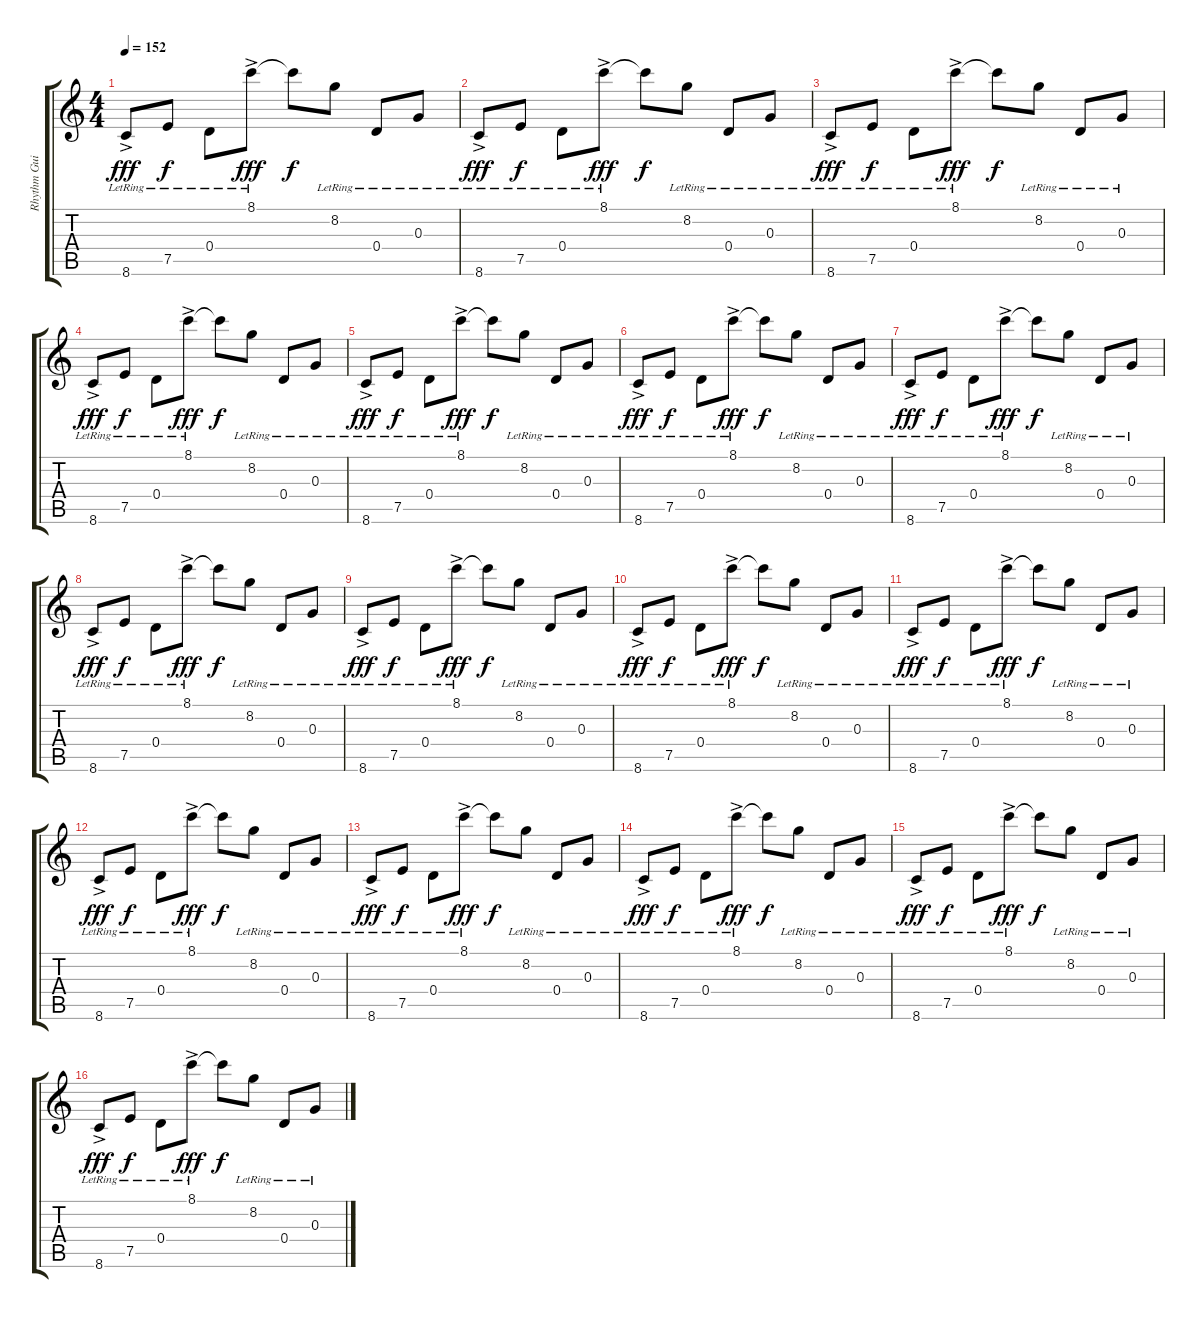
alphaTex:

\track ("Rhythm Guitar 2" "Rhythm Gui") {instrument electricguitarclean}
\staff {score tabs}
\tuning (E4 B3 G3 D3 A2 E2) {hide}
\ts (4 4)
\tempo 152
\clef g2
\ks c
8.6{ac lr}.8{dy fff} 7.5{lr}.8{dy f} 0.4{lr}.8 8.1{ac lr}.8{dy fff} 8.1{t}.8{dy f} 8.2{lr}.8 0.4{lr}.8 0.3{lr}.8 |
8.6{ac lr}.8{dy fff} 7.5{lr}.8{dy f} 0.4{lr}.8 8.1{ac lr}.8{dy fff} 8.1{t}.8{dy f} 8.2{lr}.8 0.4{lr}.8 0.3{lr}.8 |
8.6{ac lr}.8{dy fff} 7.5{lr}.8{dy f} 0.4{lr}.8 8.1{ac lr}.8{dy fff} 8.1{t}.8{dy f} 8.2{lr}.8 0.4{lr}.8 0.3{lr}.8 |
8.6{ac lr}.8{dy fff} 7.5{lr}.8{dy f} 0.4{lr}.8 8.1{ac lr}.8{dy fff} 8.1{t}.8{dy f} 8.2{lr}.8 0.4{lr}.8 0.3{lr}.8 |
8.6{ac lr}.8{dy fff} 7.5{lr}.8{dy f} 0.4{lr}.8 8.1{ac lr}.8{dy fff} 8.1{t}.8{dy f} 8.2{lr}.8 0.4{lr}.8 0.3{lr}.8 |
8.6{ac lr}.8{dy fff} 7.5{lr}.8{dy f} 0.4{lr}.8 8.1{ac lr}.8{dy fff} 8.1{t}.8{dy f} 8.2{lr}.8 0.4{lr}.8 0.3{lr}.8 |
8.6{ac lr}.8{dy fff} 7.5{lr}.8{dy f} 0.4{lr}.8 8.1{ac lr}.8{dy fff} 8.1{t}.8{dy f} 8.2{lr}.8 0.4{lr}.8 0.3{lr}.8 |
8.6{ac lr}.8{dy fff} 7.5{lr}.8{dy f} 0.4{lr}.8 8.1{ac lr}.8{dy fff} 8.1{t}.8{dy f} 8.2{lr}.8 0.4{lr}.8 0.3{lr}.8 |
8.6{ac lr}.8{dy fff} 7.5{lr}.8{dy f} 0.4{lr}.8 8.1{ac lr}.8{dy fff} 8.1{t}.8{dy f} 8.2{lr}.8 0.4{lr}.8 0.3{lr}.8 |
8.6{ac lr}.8{dy fff} 7.5{lr}.8{dy f} 0.4{lr}.8 8.1{ac lr}.8{dy fff} 8.1{t}.8{dy f} 8.2{lr}.8 0.4{lr}.8 0.3{lr}.8 |
8.6{ac lr}.8{dy fff} 7.5{lr}.8{dy f} 0.4{lr}.8 8.1{ac lr}.8{dy fff} 8.1{t}.8{dy f} 8.2{lr}.8 0.4{lr}.8 0.3{lr}.8 |
8.6{ac lr}.8{dy fff} 7.5{lr}.8{dy f} 0.4{lr}.8 8.1{ac lr}.8{dy fff} 8.1{t}.8{dy f} 8.2{lr}.8 0.4{lr}.8 0.3{lr}.8 |
8.6{ac lr}.8{dy fff} 7.5{lr}.8{dy f} 0.4{lr}.8 8.1{ac lr}.8{dy fff} 8.1{t}.8{dy f} 8.2{lr}.8 0.4{lr}.8 0.3{lr}.8 |
8.6{ac lr}.8{dy fff} 7.5{lr}.8{dy f} 0.4{lr}.8 8.1{ac lr}.8{dy fff} 8.1{t}.8{dy f} 8.2{lr}.8 0.4{lr}.8 0.3{lr}.8 |
8.6{ac lr}.8{dy fff} 7.5{lr}.8{dy f} 0.4{lr}.8 8.1{ac lr}.8{dy fff} 8.1{t}.8{dy f} 8.2{lr}.8 0.4{lr}.8 0.3{lr}.8 |
8.6{ac lr}.8{dy fff} 7.5{lr}.8{dy f} 0.4{lr}.8 8.1{ac lr}.8{dy fff} 8.1{t}.8{dy f} 8.2{lr}.8 0.4{lr}.8 0.3{lr}.8
